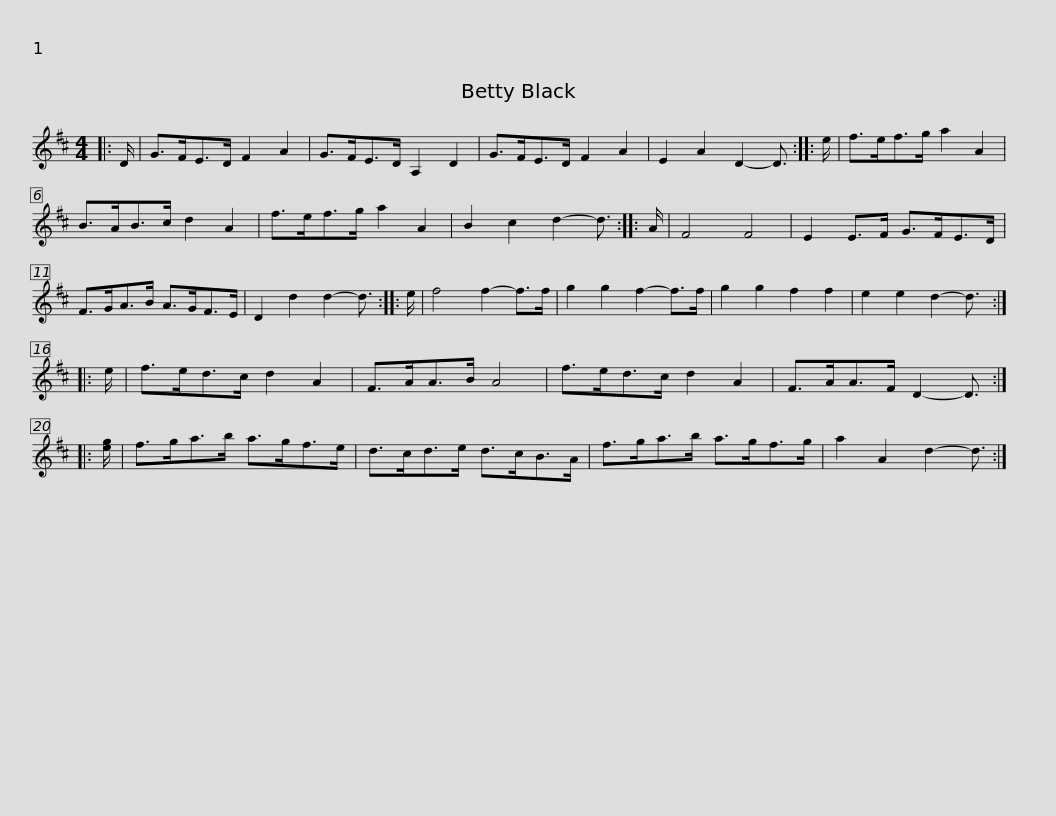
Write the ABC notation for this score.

X:1
L:1/8
M:4/4
I:linebreak $
K:D
V:1 treble
V:1
|: D/ | G>FE>D F2 A2 | G>FE>D A,2 D2 | G>FE>D F2 A2 | E2 A2 D2- D3/2 :: %5
 e/ | f>ef>g a2 A2 |$ B>AB>c d2 A2 | f>ef>g a2 A2 | B2 c2 d2- d3/2 :: %10
 A/ | F4 F4 | E2 E>F G>FE>D | F>GA>B A>GF>E |$ D2 d2 d2- d3/2 :: %15
 e/ | f4 f2- f>f | g2 g2 f2- f>f | g2 g2 f2 f2 | e2 e2 d2- d3/2 :: %20
 e/ | f>ed>c d2 A2 | F>AA>B A4 |$ f>ed>c d2 A2 | F>AA>F D2- D3/2 :: %25
 [eg]/ | f>ga>b a>gf>e | d>cd>e d>cB>A |$ f>ga>b a>gf>g | a2 A2 d2- d3/2 :| %30
